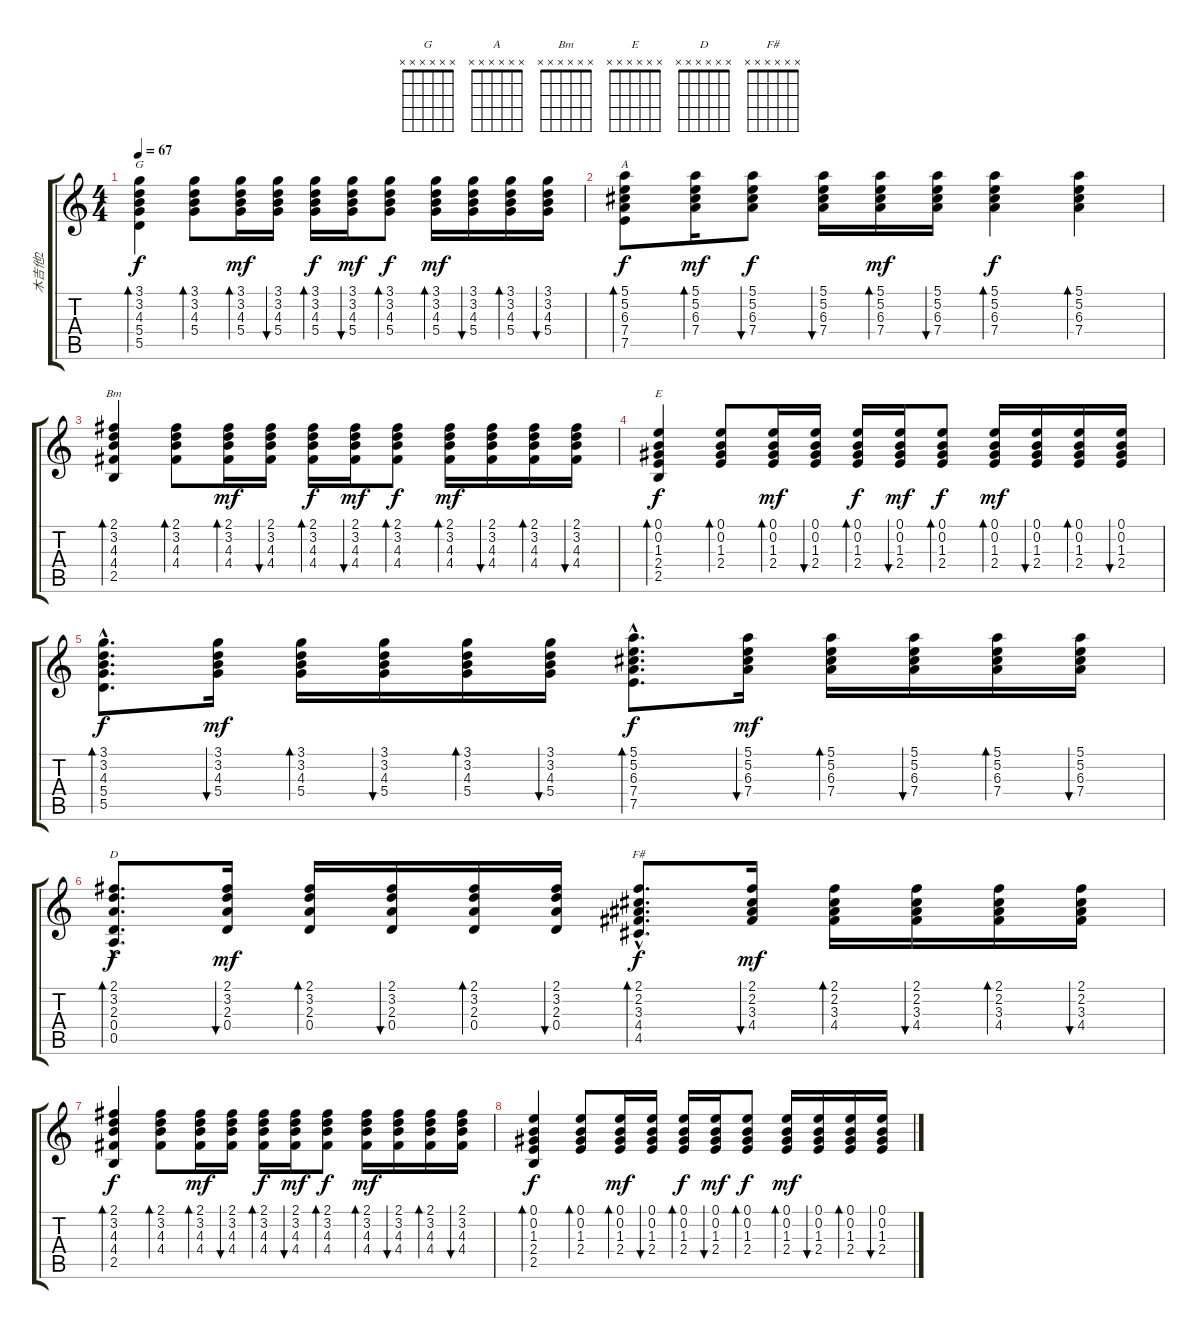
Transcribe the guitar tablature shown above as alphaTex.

\track ("木吉他2" "木吉他2") {instrument acousticguitarsteel}
\staff {score tabs}
\tuning (E4 B3 G3 D3 A2 E2) {hide}
\chord ("G" x x x x x x) {firstfret 0}
\chord ("A" x x x x x x) {firstfret 0}
\chord ("Bm" x x x x x x) {firstfret 0}
\chord ("E" x x x x x x) {firstfret 0}
\chord ("D" x x x x x x) {firstfret 0}
\chord ("F#" x x x x x x) {firstfret 0}
\ts (4 4)
\tempo 67
\clef g2
\ks c
(3.1 3.2 4.3 5.4 5.5).4{bd 30 ch "G" dy f} (3.1 3.2 4.3 5.4).8{bd 30} (3.1 3.2 4.3 5.4).16{bd 30 dy mf} (3.1 3.2 4.3 5.4).16{bu 30} (3.1 3.2 4.3 5.4).16{bd 30 dy f} (3.1 3.2 4.3 5.4).16{bu 30 dy mf} (3.1 3.2 4.3 5.4).8{bd 30 dy f} (3.1 3.2 4.3 5.4).16{bd 30 dy mf} (3.1 3.2 4.3 5.4).16{bu 30} (3.1 3.2 4.3 5.4).16{bd 30} (3.1 3.2 4.3 5.4).16{bu 30} |
(5.1 5.2 6.3 7.4 7.5).8{bd 30 ch "A" dy f} (5.1 5.2 6.3 7.4).16{bd 30 dy mf} (5.1 5.2 6.3 7.4).8{bu 30 dy f} (5.1 5.2 6.3 7.4).16{bu 30} (5.1 5.2 6.3 7.4).16{bd 30 dy mf} (5.1 5.2 6.3 7.4).16{bu 30} (5.1 5.2 6.3 7.4).4{bd 30 dy f} (5.1 5.2 6.3 7.4).4{bd 30} |
(2.1 3.2 4.3 4.4 2.5).4{bd 30 ch "Bm"} (2.1 3.2 4.3 4.4).8{bd 30} (2.1 3.2 4.3 4.4).16{bd 30 dy mf} (2.1 3.2 4.3 4.4).16{bu 30} (2.1 3.2 4.3 4.4).16{bd 30 dy f} (2.1 3.2 4.3 4.4).16{bu 30 dy mf} (2.1 3.2 4.3 4.4).8{bd 30 dy f} (2.1 3.2 4.3 4.4).16{bd 30 dy mf} (2.1 3.2 4.3 4.4).16{bu 30} (2.1 3.2 4.3 4.4).16{bd 30} (2.1 3.2 4.3 4.4).16{bu 30} |
(0.1 0.2 1.3 2.4 2.5).4{bd 30 ch "E" dy f} (0.1 0.2 1.3 2.4).8{bd 30} (0.1 0.2 1.3 2.4).16{bd 30 dy mf} (0.1 0.2 1.3 2.4).16{bu 30} (0.1 0.2 1.3 2.4).16{bd 30 dy f} (0.1 0.2 1.3 2.4).16{bu 30 dy mf} (0.1 0.2 1.3 2.4).8{bd 30 dy f} (0.1 0.2 1.3 2.4).16{bd 30 dy mf} (0.1 0.2 1.3 2.4).16{bu 30} (0.1 0.2 1.3 2.4).16{bd 30} (0.1 0.2 1.3 2.4).16{bu 30} |
(3.1{hac} 3.2{hac} 4.3{hac} 5.4{hac} 5.5{hac}).8{d bd 30 dy f} (3.1 3.2 4.3 5.4).16{bu 30 dy mf} (3.1 3.2 4.3 5.4).16{bd 30} (3.1 3.2 4.3 5.4).16{bu 30} (3.1 3.2 4.3 5.4).16{bd 30} (3.1 3.2 4.3 5.4).16{bu 30} (5.1{hac} 5.2{hac} 6.3{hac} 7.4{hac} 7.5{hac}).8{d bd 30 dy f} (5.1 5.2 6.3 7.4).16{bu 30 dy mf} (5.1 5.2 6.3 7.4).16{bd 30} (5.1 5.2 6.3 7.4).16{bu 30} (5.1 5.2 6.3 7.4).16{bd 30} (5.1 5.2 6.3 7.4).16{bu 30} |
(2.1{hac} 3.2{hac} 2.3{hac} 0.4{hac} 0.5{hac}).8{d bd 30 ch "D" dy f} (2.1 3.2 2.3 0.4).16{bu 30 dy mf} (2.1 3.2 2.3 0.4).16{bd 30} (2.1 3.2 2.3 0.4).16{bu 30} (2.1 3.2 2.3 0.4).16{bd 30} (2.1 3.2 2.3 0.4).16{bu 30} (2.1{hac} 2.2{hac} 3.3{hac} 4.4{hac} 4.5{hac}).8{d bd 30 ch "F#" dy f} (2.1 2.2 3.3 4.4).16{bu 30 dy mf} (2.1 2.2 3.3 4.4).16{bd 30} (2.1 2.2 3.3 4.4).16{bu 30} (2.1 2.2 3.3 4.4).16{bd 30} (2.1 2.2 3.3 4.4).16{bu 30} |
(2.1 3.2 4.3 4.4 2.5).4{bd 30 dy f} (2.1 3.2 4.3 4.4).8{bd 30} (2.1 3.2 4.3 4.4).16{bd 30 dy mf} (2.1 3.2 4.3 4.4).16{bu 30} (2.1 3.2 4.3 4.4).16{bd 30 dy f} (2.1 3.2 4.3 4.4).16{bu 30 dy mf} (2.1 3.2 4.3 4.4).8{bd 30 dy f} (2.1 3.2 4.3 4.4).16{bd 30 dy mf} (2.1 3.2 4.3 4.4).16{bu 30} (2.1 3.2 4.3 4.4).16{bd 30} (2.1 3.2 4.3 4.4).16{bu 30} |
(0.1 0.2 1.3 2.4 2.5).4{bd 30 dy f} (0.1 0.2 1.3 2.4).8{bd 30} (0.1 0.2 1.3 2.4).16{bd 30 dy mf} (0.1 0.2 1.3 2.4).16{bu 30} (0.1 0.2 1.3 2.4).16{bd 30 dy f} (0.1 0.2 1.3 2.4).16{bu 30 dy mf} (0.1 0.2 1.3 2.4).8{bd 30 dy f} (0.1 0.2 1.3 2.4).16{bd 30 dy mf} (0.1 0.2 1.3 2.4).16{bu 30} (0.1 0.2 1.3 2.4).16{bd 30} (0.1 0.2 1.3 2.4).16{bu 30}
